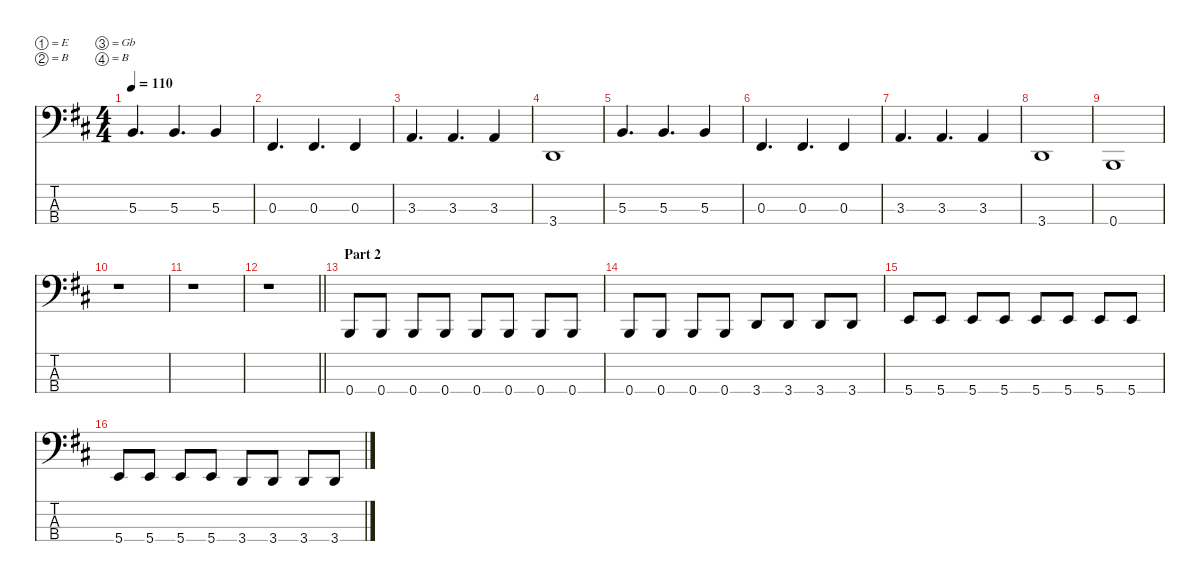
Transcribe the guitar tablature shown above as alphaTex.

\defaultSystemsLayout 4
\hideDynamics
\bracketExtendMode nobrackets
\singleTrackTrackNamePolicy hidden
\multiTrackTrackNamePolicy hidden
\firstSystemTrackNameMode fullname
\firstSystemTrackNameOrientation horizontal
\otherSystemsTrackNameOrientation horizontal
\track ("Jeff Caxide" "el.bs.") {defaultSystemsLayout 8 instrument electricbassfinger}
\staff {score tabs}
\tuning (E2 B1 Gb1 B0)
\ts (4 4)
\tempo 110
\clef f4
\ks bminor
5.3{acc forcenatural}.4{d dy f beam Up} 5.3{acc forcenatural}.4{d beam Up} 5.3{acc forcenatural}.4{beam Up} |
0.3{acc #}.4{d beam Up} 0.3{acc #}.4{d beam Up} 0.3{acc #}.4{beam Up} |
3.3{acc forcenatural}.4{d beam Up} 3.3{acc forcenatural}.4{d beam Up} 3.3{acc forcenatural}.4{beam Up} |
3.4{acc forcenatural}.1{beam Up} |
5.3{acc forcenatural}.4{d beam Up} 5.3{acc forcenatural}.4{d beam Up} 5.3{acc forcenatural}.4{beam Up} |
0.3{acc #}.4{d beam Up} 0.3{acc #}.4{d beam Up} 0.3{acc #}.4{beam Up} |
3.3{acc forcenatural}.4{d beam Up} 3.3{acc forcenatural}.4{d beam Up} 3.3{acc forcenatural}.4{beam Up} |
3.4{acc forcenatural}.1{beam Up} |
0.4{acc forcenatural}.1{beam Up} |
r.1{beam Down} |
r.1{beam Down} |
\barLineRight lightlight
r.1{beam Down} |
\section ("" "Part 2")
0.4{acc forcenatural}.8{beam Up} 0.4{acc forcenatural}.8{beam Up} 0.4{acc forcenatural}.8{beam Up} 0.4{acc forcenatural}.8{beam Up} 0.4{acc forcenatural}.8{beam Up} 0.4{acc forcenatural}.8{beam Up} 0.4{acc forcenatural}.8{beam Up} 0.4{acc forcenatural}.8{beam Up} |
0.4{acc forcenatural}.8{beam Up} 0.4{acc forcenatural}.8{beam Up} 0.4{acc forcenatural}.8{beam Up} 0.4{acc forcenatural}.8{beam Up} 3.4{acc forcenatural}.8{beam Up} 3.4{acc forcenatural}.8{beam Up} 3.4{acc forcenatural}.8{beam Up} 3.4{acc forcenatural}.8{beam Up} |
5.4{acc forcenatural}.8{beam Up} 5.4{acc forcenatural}.8{beam Up} 5.4{acc forcenatural}.8{beam Up} 5.4{acc forcenatural}.8{beam Up} 5.4{acc forcenatural}.8{beam Up} 5.4{acc forcenatural}.8{beam Up} 5.4{acc forcenatural}.8{beam Up} 5.4{acc forcenatural}.8{beam Up} |
5.4{acc forcenatural}.8{beam Up} 5.4{acc forcenatural}.8{beam Up} 5.4{acc forcenatural}.8{beam Up} 5.4{acc forcenatural}.8{beam Up} 3.4{acc forcenatural}.8{beam Up} 3.4{acc forcenatural}.8{beam Up} 3.4{acc forcenatural}.8{beam Up} 3.4{acc forcenatural}.8{beam Up}
